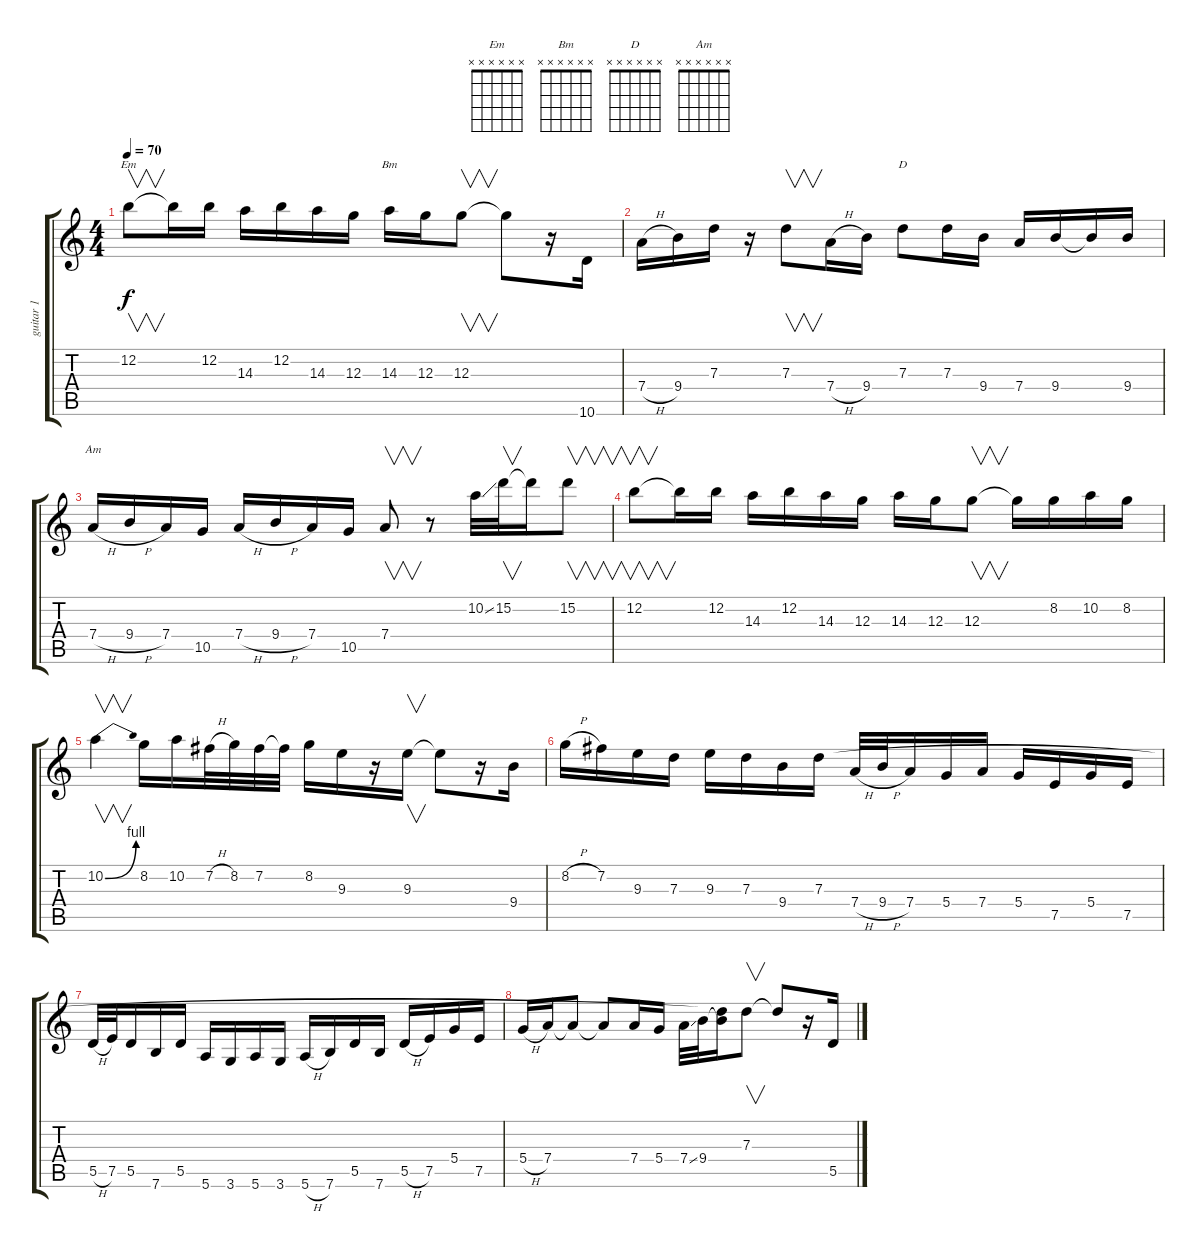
\track ("guitar 1" "guitar 1") {instrument overdrivenguitar}
\staff {score tabs}
\tuning (E4 B3 G3 D3 A2 E2) {hide}
\chord ("Em" x x x x x x) {firstfret 0}
\chord ("Bm" x x x x x x) {firstfret 0}
\chord ("D" x x x x x x) {firstfret 0}
\chord ("Am" x x x x x x) {firstfret 0}
\ts (4 4)
\tempo 70
\clef g2
\ks c
12.2.8{v ch "Em" dy f} 12.2{t}.16 12.2.16 14.3.16 12.2.16 14.3.16 12.3.16 14.3.16{ch "Bm"} 12.3.16 12.3.8{v} 12.3{t}.8 r.16 10.6.16 |
7.4{h}.16 9.4.16 7.3.16 r.16 7.3.8{v} 7.4{h}.16 9.4.16 7.3.8{ch "D"} 7.3.16 9.4.16 7.4.16 9.4.16 9.4{t}.16 9.4.16 |
7.4{h}.16{ch "Am"} 9.4{h}.16 7.4.16 10.5.16 7.4{h}.16 9.4{h}.16 7.4.16 10.5.16 7.4.8{v} r.8 10.2{ss}.32 15.2.32{v} 15.2{t}.16 15.2.8{v} |
12.2.8{v} 12.2{t}.16 12.2.16 14.3.16 12.2.16 14.3.16 12.3.16 14.3.16 12.3.16 12.3.8{v} 12.3{t}.16 8.2.16 10.2.16 8.2.16 |
10.2{be (bend 0 0 60 4)}.4{v} 8.2.16 10.2.16 7.2{h}.32 8.2.32 7.2.32 7.2{t}.32 8.2.16 9.3.16 r.16 9.3.16{v} 9.3{t}.8 r.16 9.4.16 |
8.2{h}.16 7.2.16 9.3.16 7.3.16 9.3.16 7.3.16 9.4.16 7.3.16 7.4{h}.32 9.4{h}.32 7.4.16 5.4.16 7.4.16 5.4.16 7.5.16 5.4.16 7.5.16 |
5.5{h}.32 7.5.32 5.5.16 7.6.16 5.5.16 5.6.16 3.6.16 5.6.16 3.6.16 5.6{h}.16 7.6.16 5.5.16 7.6.16 5.5{h}.16 7.5.16 5.4.16 7.5.16 |
5.4{h}.16 7.4.16 7.4{t}.8 7.4{t}.8 7.4.16 5.4.16 7.4{ss}.32 9.4.32 (7.3{t} 9.4{t}).16 7.3.8{v} 7.3{t}.8 r.16 5.5.16
